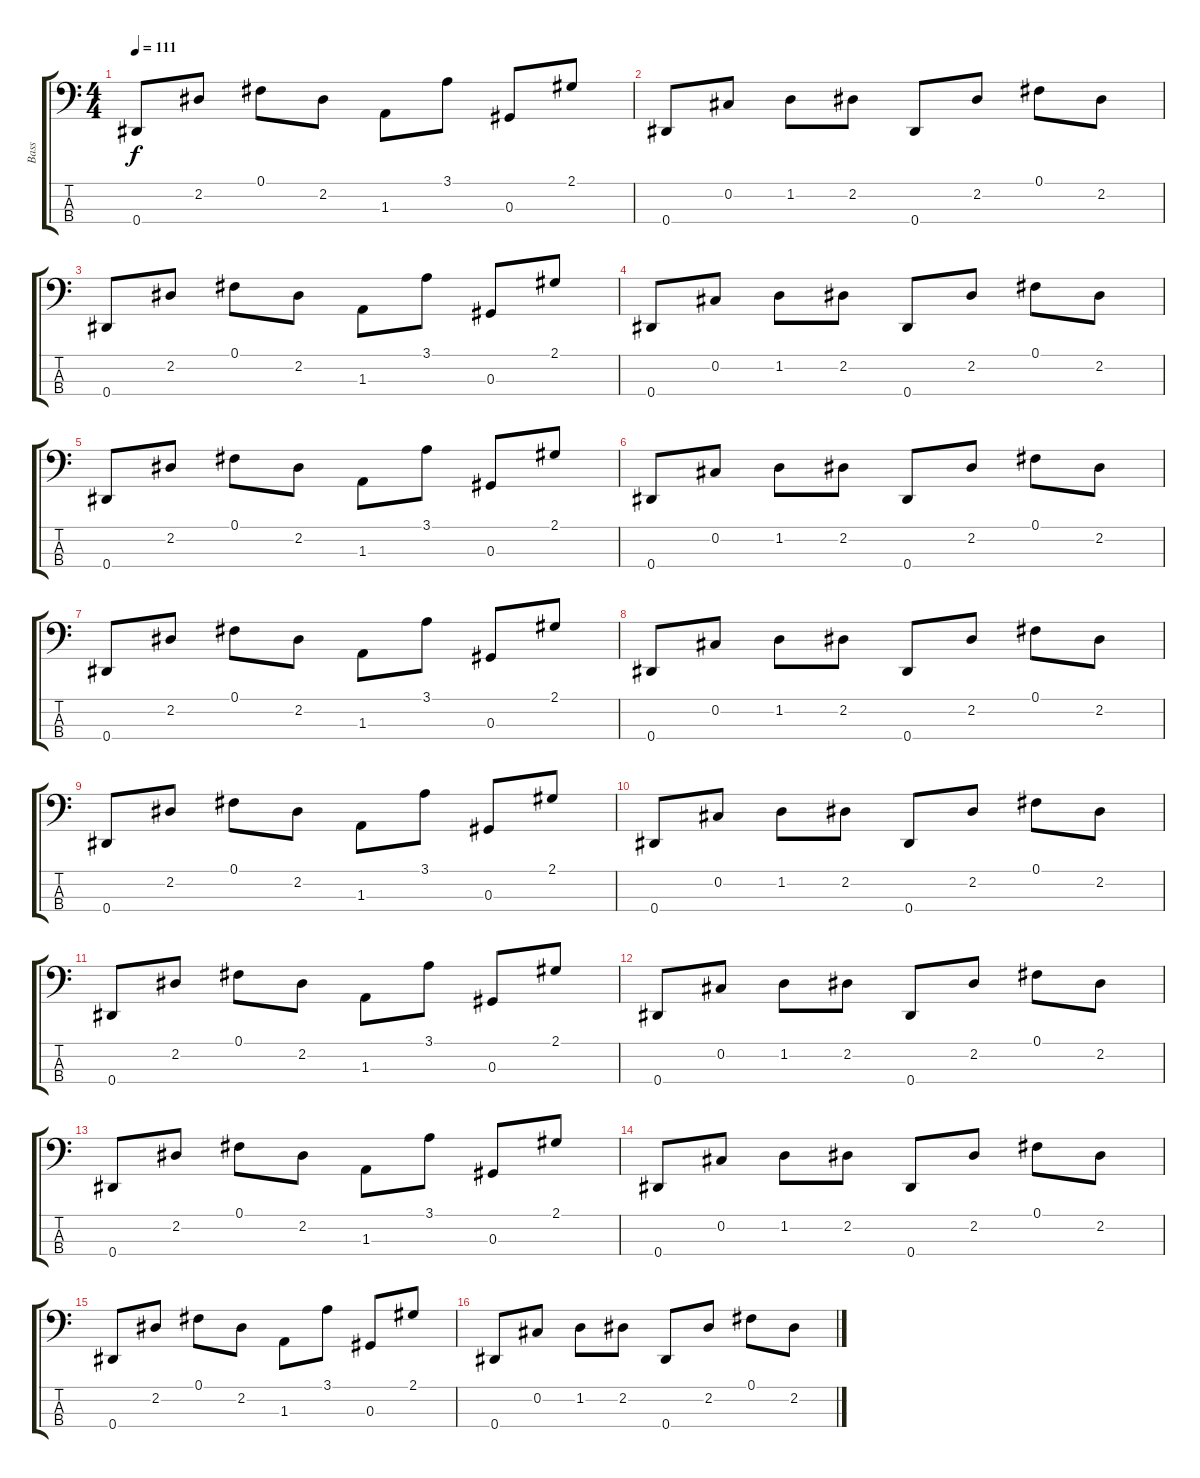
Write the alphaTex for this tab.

\track ("Bass" "Bass") {instrument electricbassfinger}
\staff {score tabs}
\tuning (Gb2 Db2 Ab1 Eb1) {hide}
\ts (4 4)
\tempo 111
\clef f4
\ks c
0.4.8{dy f} 2.2.8 0.1.8 2.2.8 1.3.8 3.1.8 0.3.8 2.1.8 |
0.4.8 0.2.8 1.2.8 2.2.8 0.4.8 2.2.8 0.1.8 2.2.8 |
0.4.8 2.2.8 0.1.8 2.2.8 1.3.8 3.1.8 0.3.8 2.1.8 |
0.4.8 0.2.8 1.2.8 2.2.8 0.4.8 2.2.8 0.1.8 2.2.8 |
0.4.8 2.2.8 0.1.8 2.2.8 1.3.8 3.1.8 0.3.8 2.1.8 |
0.4.8 0.2.8 1.2.8 2.2.8 0.4.8 2.2.8 0.1.8 2.2.8 |
0.4.8 2.2.8 0.1.8 2.2.8 1.3.8 3.1.8 0.3.8 2.1.8 |
0.4.8 0.2.8 1.2.8 2.2.8 0.4.8 2.2.8 0.1.8 2.2.8 |
0.4.8 2.2.8 0.1.8 2.2.8 1.3.8 3.1.8 0.3.8 2.1.8 |
0.4.8 0.2.8 1.2.8 2.2.8 0.4.8 2.2.8 0.1.8 2.2.8 |
0.4.8 2.2.8 0.1.8 2.2.8 1.3.8 3.1.8 0.3.8 2.1.8 |
0.4.8 0.2.8 1.2.8 2.2.8 0.4.8 2.2.8 0.1.8 2.2.8 |
0.4.8 2.2.8 0.1.8 2.2.8 1.3.8 3.1.8 0.3.8 2.1.8 |
0.4.8 0.2.8 1.2.8 2.2.8 0.4.8 2.2.8 0.1.8 2.2.8 |
0.4.8 2.2.8 0.1.8 2.2.8 1.3.8 3.1.8 0.3.8 2.1.8 |
0.4.8 0.2.8 1.2.8 2.2.8 0.4.8 2.2.8 0.1.8 2.2.8
